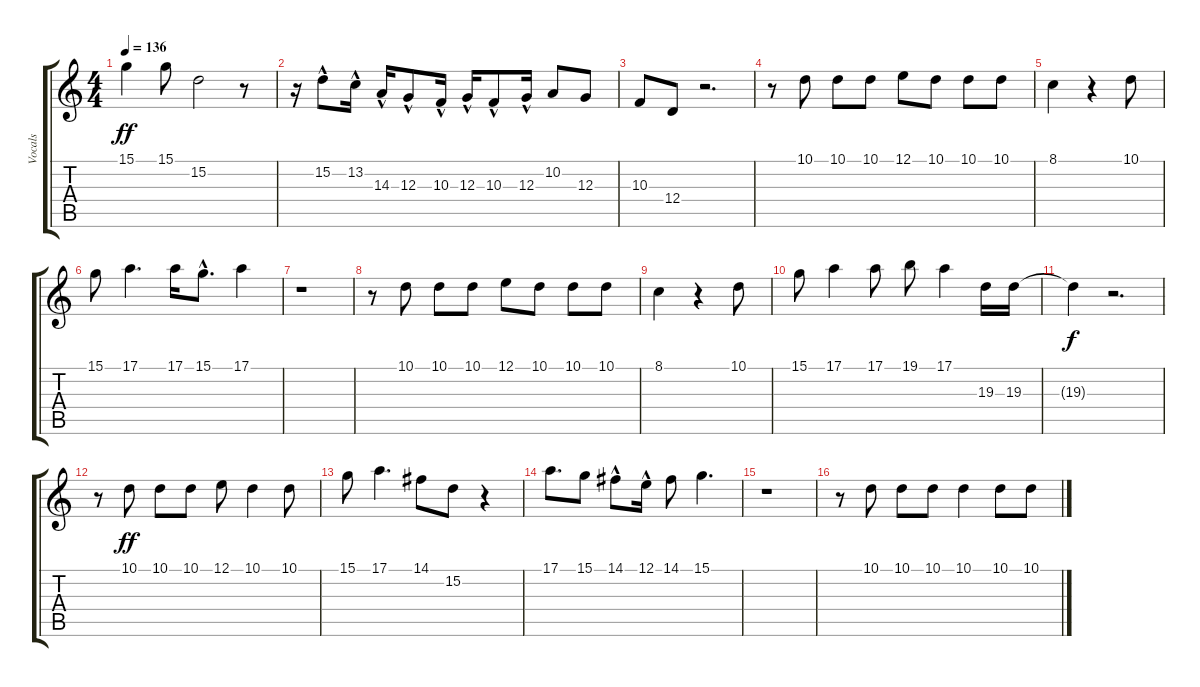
\track ("Vocals" "Vocals") {instrument choiraahs}
\staff {score tabs}
\tuning (E4 B3 G3 D3 A2 E2) {hide}
\ts (4 4)
\tempo 136
\clef g2
\ks c
15.1.4{dy ff} 15.1.8 15.2.2 r.8 |
r.16 15.2{hac}.8 13.2{hac}.16 14.3{hac}.16 12.3{hac}.8 10.3{hac}.16 12.3{hac}.16 10.3{hac}.8 12.3{hac}.16 10.2.8 12.3.8 |
10.3.8 12.4.8 r.2{d} |
r.8 10.1.8 10.1.8 10.1.8 12.1.8 10.1.8 10.1.8 10.1.8 |
8.1.4 r.4 10.1.8 |
15.1.8 17.1.4{d} 17.1.16 15.1{hac}.8{d} 17.1.4 |
r.1 |
r.8 10.1.8 10.1.8 10.1.8 12.1.8 10.1.8 10.1.8 10.1.8 |
8.1.4 r.4 10.1.8 |
15.1.8 17.1.4 17.1.8 19.1.8 17.1.4 19.3.16 19.3.16 |
19.3{t}.4{dy f} r.2{d} |
r.8 10.1.8{dy ff} 10.1.8 10.1.8 12.1.8 10.1.4 10.1.8 |
15.1.8 17.1.4{d} 14.1.8 15.2.8 r.4 |
17.1.8{d} 15.1.8 14.1{hac}.8 12.1{hac}.16 14.1.8 15.1.4{d} |
r.1 |
r.8 10.1.8 10.1.8 10.1.8 10.1.4 10.1.8 10.1.8
